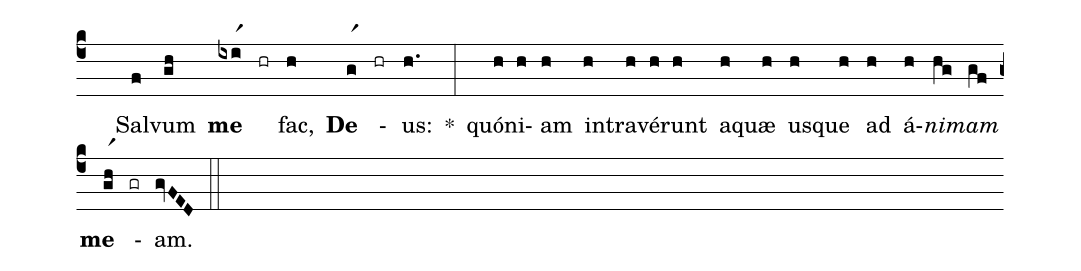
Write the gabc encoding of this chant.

%%
(c4)
( )Sal(f)vum(gh) <b>me</b>(ixir1)  (hr) fac,(h) <b>De</b>(gr1) -(hr) us:(h.) *(:)
quón(h)i(h)am(h) in(h)tra(h)vé(h)runt(h) a(h)quæ(h) us(h)que(h) ad(h) á(h)<i>ni</i>(hg)<i>mam</i>(gf) <b>me</b>(ghr1) -(gr) am.(gvFED) (::)
